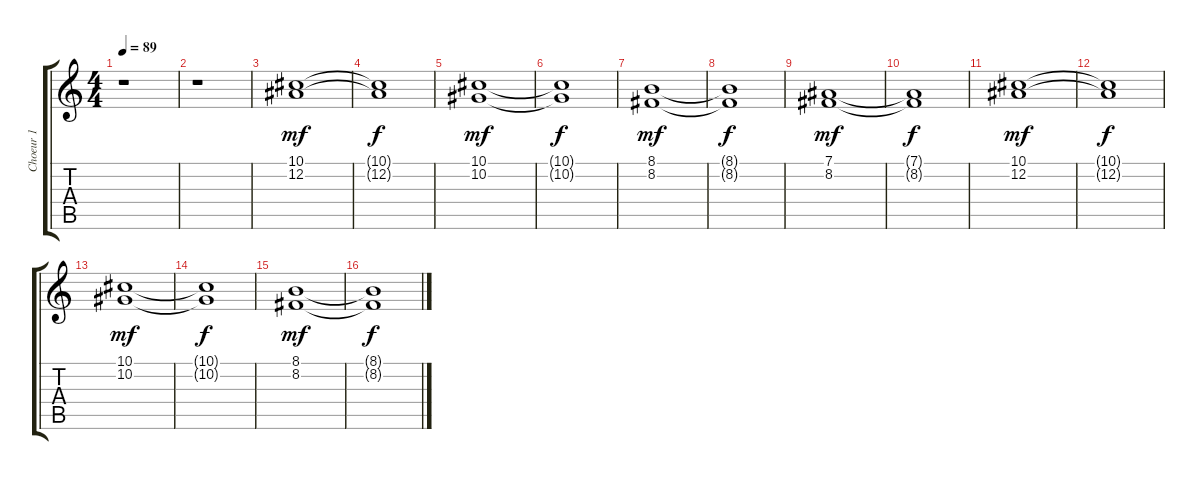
\track ("Choeur 1" "Choeur 1") {instrument choiraahs}
\staff {score tabs}
\tuning (Eb4 Bb3 Gb3 Db3 Ab2 Eb2) {hide}
\ts (4 4)
\tempo 89
\clef g2
\ks c
r.1{dy mf} |
r.1 |
(10.1 12.2).1 |
(10.1{t} 12.2{t}).1{dy f} |
(10.1 10.2).1{dy mf} |
(10.1{t} 10.2{t}).1{dy f} |
(8.1 8.2).1{dy mf} |
(8.1{t} 8.2{t}).1{dy f} |
(7.1 8.2).1{dy mf} |
(7.1{t} 8.2{t}).1{dy f} |
(10.1 12.2).1{dy mf} |
(10.1{t} 12.2{t}).1{dy f} |
(10.1 10.2).1{dy mf} |
(10.1{t} 10.2{t}).1{dy f} |
(8.1 8.2).1{dy mf} |
(8.1{t} 8.2{t}).1{dy f}
